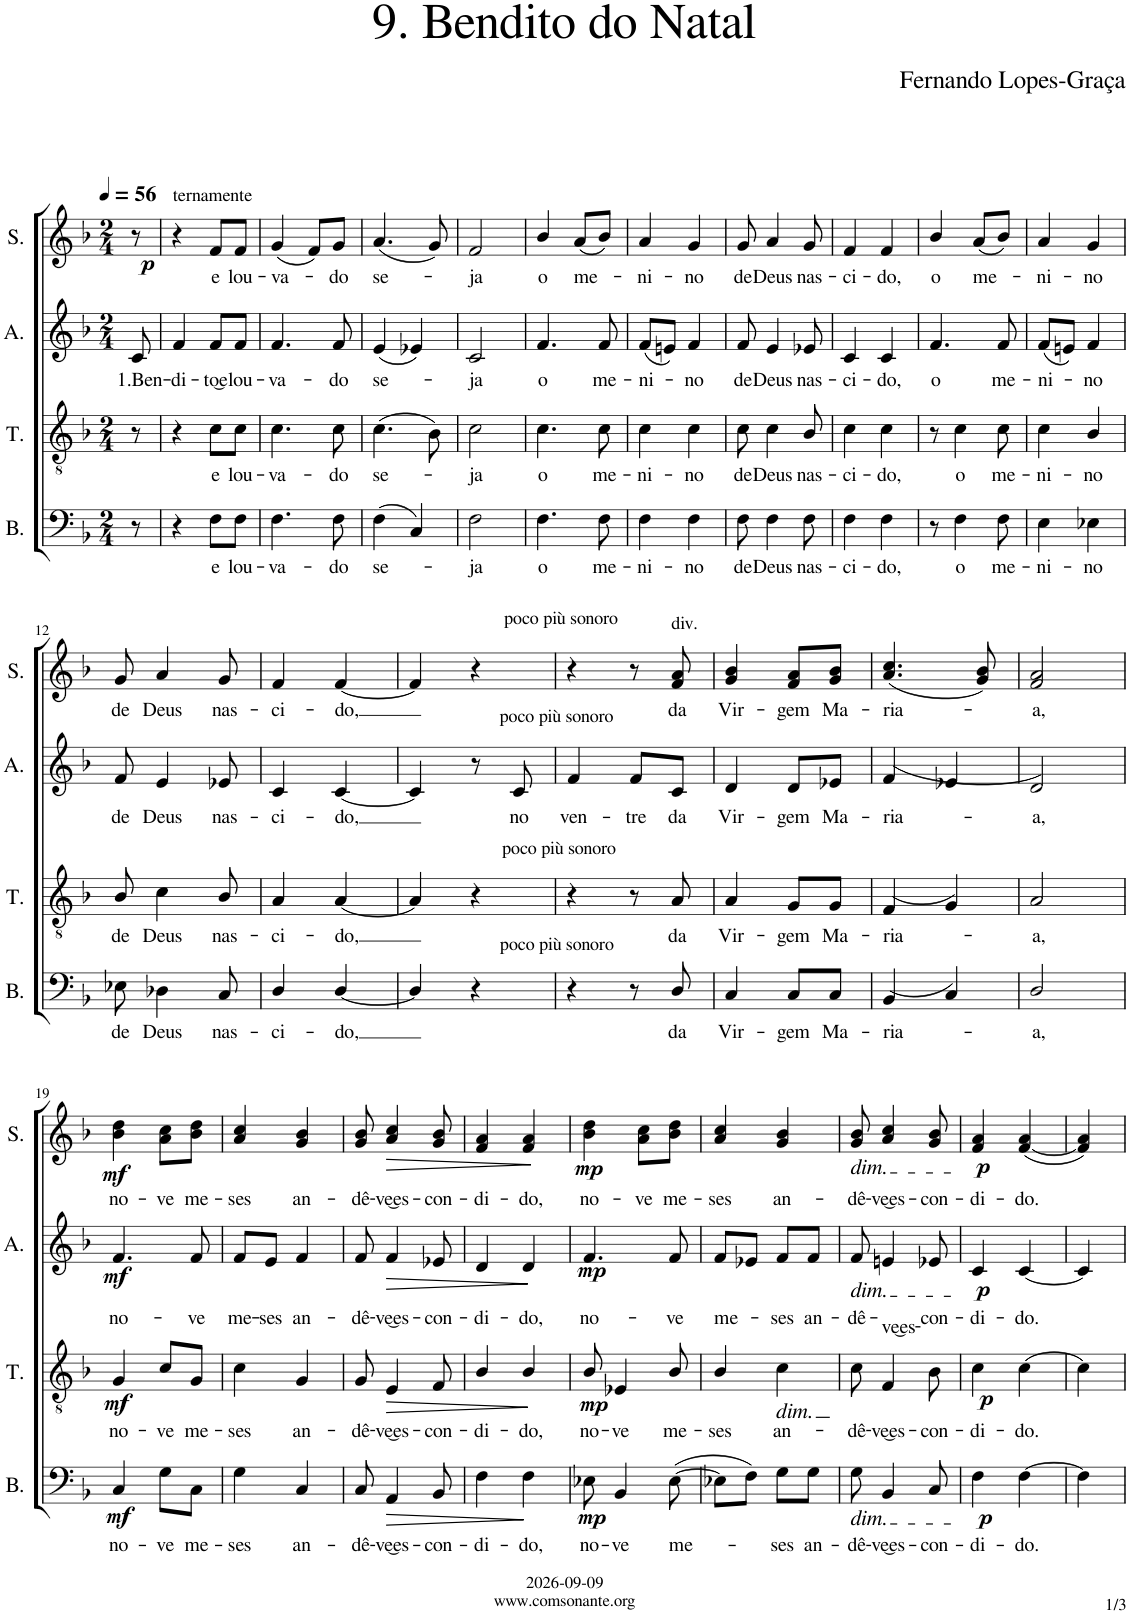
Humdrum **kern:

**kern	**text	**dynam	**kern	**text	**dynam	**kern	**text	**dynam	**kern	**text	**dynam
*part4	*part4	*part4	*part3	*part3	*part3	*part2	*part2	*part2	*part1	*part1	*part1
*staff4	*staff4	*staff4	*staff3	*staff3	*staff3	*staff2	*staff2	*staff2	*staff1	*staff1	*staff1
*I"B.	*	*	*I"T.	*	*	*I"A.	*	*	*I"S.	*	*
*I'B.	*	*	*I'T.	*	*	*I'A.	*	*	*I'S.	*	*
*clefF4	*	*	*clefGv2	*	*	*clefG2	*	*	*clefG2	*	*
*k[b-]	*	*	*k[b-]	*	*	*k[b-]	*	*	*k[b-]	*	*
*M2/4	*	*	*M2/4	*	*	*M2/4	*	*	*M2/4	*	*
*MM56	*	*	*MM56	*	*	*MM56	*	*	*MM56	*	*
=1	=1	=1	=1	=1	=1	=1	=1	=1	=1	=1	=1
!	!	!	!	!	!	!	!LO:LY:b	!	!	!	!LO:DY:b
8r	.	.	8r	.	.	8c/	1.Ben-	.	8r	.	p
=2	=2	=2	=2	=2	=2	=2	=2	=2	=2	=2	=2
!	!	!	!	!	!	!	!	!	!LO:TX:a:t=ternamente	!	!
!	!	!	!	!	!	!	!LO:LY:b	!	!	!	!
4r	.	.	4r	.	.	4f/	-di-	.	4r	.	.
!	!LO:LY:b	!	!	!LO:LY:b	!	!	!LO:LY:b	!	!	!LO:LY:b	!
8F\L	e	.	8c\L	e	.	8f/L	-to͜e	.	8f/L	e	.
!	!LO:LY:b	!	!	!LO:LY:b	!	!	!LO:LY:b	!	!	!LO:LY:b	!
8F\J	lou-	.	8c\J	lou-	.	8f/J	lou-	.	8f/J	lou-	.
=3	=3	=3	=3	=3	=3	=3	=3	=3	=3	=3	=3
!	!LO:LY:b	!	!	!LO:LY:b	!	!	!LO:LY:b	!	!	!LO:LY:b	!
4.F\	-va-	.	4.c\	-va-	.	4.f/	-va-	.	(4g/	-va-	.
.	.	.	.	.	.	.	.	.	8f/L)	.	.
!	!LO:LY:b	!	!	!LO:LY:b	!	!	!LO:LY:b	!	!	!LO:LY:b	!
8F\	-do	.	8c\	-do	.	8f/	-do	.	8g/J	-do	.
=4	=4	=4	=4	=4	=4	=4	=4	=4	=4	=4	=4
!	!LO:LY:b	!	!	!LO:LY:b	!	!	!LO:LY:b	!	!	!LO:LY:b	!
(4F\	se-	.	(4.c\	se-	.	(4e/	se-	.	(4.a/	se-	.
4C/)	.	.	.	.	.	4e-X/)	.	.	.	.	.
.	.	.	8B-\)	.	.	.	.	.	8g/)	.	.
=5	=5	=5	=5	=5	=5	=5	=5	=5	=5	=5	=5
!	!LO:LY:b	!	!	!LO:LY:b	!	!	!LO:LY:b	!	!	!LO:LY:b	!
2F\	-ja	.	2c\	-ja	.	2c/	-ja	.	2f/	-ja	.
=6	=6	=6	=6	=6	=6	=6	=6	=6	=6	=6	=6
!	!LO:LY:b	!	!	!LO:LY:b	!	!	!LO:LY:b	!	!	!LO:LY:b	!
4.F\	o	.	4.c\	o	.	4.f/	o	.	4b-/	o	.
!	!	!	!	!	!	!	!	!	!	!LO:LY:b	!
.	.	.	.	.	.	.	.	.	(8a/L	me-	.
!	!LO:LY:b	!	!	!LO:LY:b	!	!	!LO:LY:b	!	!	!	!
8F\	me-	.	8c\	me-	.	8f/	me-	.	8b-/J)	.	.
=7	=7	=7	=7	=7	=7	=7	=7	=7	=7	=7	=7
!	!LO:LY:b	!	!	!LO:LY:b	!	!	!LO:LY:b	!	!	!LO:LY:b	!
4F\	-ni-	.	4c\	-ni-	.	(8f/L	-ni-	.	4a/	-ni-	.
.	.	.	.	.	.	8en/J)	.	.	.	.	.
!	!LO:LY:b	!	!	!LO:LY:b	!	!	!LO:LY:b	!	!	!LO:LY:b	!
4F\	-no	.	4c\	-no	.	4f/	-no	.	4g/	-no	.
=8	=8	=8	=8	=8	=8	=8	=8	=8	=8	=8	=8
!	!LO:LY:b	!	!	!LO:LY:b	!	!	!LO:LY:b	!	!	!LO:LY:b	!
8F\	de	.	8c\	de	.	8f/	de	.	8g/	de	.
!	!LO:LY:b	!	!	!LO:LY:b	!	!	!LO:LY:b	!	!	!LO:LY:b	!
4F\	Deus	.	4c\	Deus	.	4e/	Deus	.	4a/	Deus	.
!	!LO:LY:b	!	!	!LO:LY:b	!	!	!LO:LY:b	!	!	!LO:LY:b	!
8F\	nas-	.	8B-/	nas-	.	8e-X/	nas-	.	8g/	nas-	.
=9	=9	=9	=9	=9	=9	=9	=9	=9	=9	=9	=9
!	!LO:LY:b	!	!	!LO:LY:b	!	!	!LO:LY:b	!	!	!LO:LY:b	!
4F\	-ci-	.	4c\	-ci-	.	4c/	-ci-	.	4f/	-ci-	.
!	!LO:LY:b	!	!	!LO:LY:b	!	!	!LO:LY:b	!	!	!LO:LY:b	!
4F\	-do,	.	4c\	-do,	.	4c/	-do,	.	4f/	-do,	.
=10	=10	=10	=10	=10	=10	=10	=10	=10	=10	=10	=10
!	!	!	!	!	!	!	!LO:LY:b	!	!	!LO:LY:b	!
8r	.	.	8r	.	.	4.f/	o	.	4b-/	o	.
!	!LO:LY:b	!	!	!LO:LY:b	!	!	!	!	!	!	!
4F\	o	.	4c\	o	.	.	.	.	.	.	.
!	!	!	!	!	!	!	!	!	!	!LO:LY:b	!
.	.	.	.	.	.	.	.	.	(8a/L	me-	.
!	!LO:LY:b	!	!	!LO:LY:b	!	!	!LO:LY:b	!	!	!	!
8F\	me-	.	8c\	me-	.	8f/	me-	.	8b-/J)	.	.
=11	=11	=11	=11	=11	=11	=11	=11	=11	=11	=11	=11
!	!LO:LY:b	!	!	!LO:LY:b	!	!	!LO:LY:b	!	!	!LO:LY:b	!
4E\	-ni-	.	4c\	-ni-	.	(8f/L	-ni-	.	4a/	-ni-	.
.	.	.	.	.	.	8en/J)	.	.	.	.	.
!	!LO:LY:b	!	!	!LO:LY:b	!	!	!LO:LY:b	!	!	!LO:LY:b	!
4E-X\	-no	.	4B-/	-no	.	4f/	-no	.	4g/	-no	.
!!LO:LB:g=z
=12	=12	=12	=12	=12	=12	=12	=12	=12	=12	=12	=12
!	!LO:LY:b	!	!	!LO:LY:b	!	!	!LO:LY:b	!	!	!LO:LY:b	!
8E-X\	de	.	8B-/	de	.	8f/	de	.	8g/	de	.
!	!LO:LY:b	!	!	!LO:LY:b	!	!	!LO:LY:b	!	!	!LO:LY:b	!
4D-X\	Deus	.	4c\	Deus	.	4e/	Deus	.	4a/	Deus	.
!	!LO:LY:b	!	!	!LO:LY:b	!	!	!LO:LY:b	!	!	!LO:LY:b	!
8C/	nas-	.	8B-/	nas-	.	8e-X/	nas-	.	8g/	nas-	.
=13	=13	=13	=13	=13	=13	=13	=13	=13	=13	=13	=13
!	!LO:LY:b	!	!	!LO:LY:b	!	!	!LO:LY:b	!	!	!LO:LY:b	!
4D/	-ci-	.	4A/	-ci-	.	4c/	-ci-	.	4f/	-ci-	.
!	!LO:LY:b	!	!	!LO:LY:b	!	!	!LO:LY:b	!	!	!LO:LY:b	!
[4D/	-do,	.	[4A/	-do,	.	[4c/	-do,	.	[4f/	-do,	.
=14	=14	=14	=14	=14	=14	=14	=14	=14	=14	=14	=14
4D/]	.	.	4A/]	.	.	4c/]	.	.	4f/]	.	.
4r	.	.	4r	.	.	8r	.	.	4r	.	.
!	!	!	!	!	!	!LO:TX:a:t=poco più sonoro	!	!	!	!	!
!	!	!	!	!	!	!	!LO:LY:b	!	!	!	!
.	.	.	.	.	.	8c/	no	.	.	.	.
=15	=15	=15	=15	=15	=15	=15	=15	=15	=15	=15	=15
!	!	!	!	!	!	!	!	!	!LO:TX:a:t=poco più sonoro	!	!
!	!	!	!LO:TX:a:t=poco più sonoro	!	!	!	!	!	!	!	!
!LO:TX:a:t=poco più sonoro	!	!	!	!	!	!	!	!	!	!	!
!	!	!	!	!	!	!	!LO:LY:b	!	!	!	!
4r	.	.	4r	.	.	4f/	ven-	.	4r	.	.
!	!	!	!	!	!	!	!LO:LY:b	!	!	!	!
8r	.	.	8r	.	.	8f/L	-tre	.	8r	.	.
!	!	!	!	!	!	!	!	!	!LO:TX:a:t=div.	!	!
!	!LO:LY:b	!	!	!LO:LY:b	!	!	!LO:LY:b	!	!	!LO:LY:b	!
8D/	da	.	8A/	da	.	8c/J	da	.	8f/ 8a/	da	.
=16	=16	=16	=16	=16	=16	=16	=16	=16	=16	=16	=16
!	!LO:LY:b	!	!	!LO:LY:b	!	!	!LO:LY:b	!	!	!LO:LY:b	!
4C/	Vir-	.	4A/	Vir-	.	4d/	Vir-	.	4g/ 4b-/	Vir-	.
!	!LO:LY:b	!	!	!LO:LY:b	!	!	!LO:LY:b	!	!	!LO:LY:b	!
8C/L	-gem	.	8G/L	-gem	.	8d/L	-gem	.	8f/ 8a/L	-gem	.
!	!LO:LY:b	!	!	!LO:LY:b	!	!	!LO:LY:b	!	!	!LO:LY:b	!
8C/J	Ma-	.	8G/J	Ma-	.	8e-X/J	Ma-	.	8g/ 8b-/J	Ma-	.
=17	=17	=17	=17	=17	=17	=17	=17	=17	=17	=17	=17
!	!LO:LY:b	!	!	!LO:LY:b	!	!	!LO:LY:b	!	!	!LO:LY:b	!
(4BB-/	-ria-	.	(4F/	-ria-	.	(4f/	-ria-	.	(4.a/ 4.cc/	-ria-	.
4C/)	.	.	4G/)	.	.	4e-X/	.	.	.	.	.
.	.	.	.	.	.	.	.	.	8g/ 8b-/)	.	.
=18	=18	=18	=18	=18	=18	=18	=18	=18	=18	=18	=18
!	!LO:LY:b	!	!	!LO:LY:b	!	!	!LO:LY:b	!	!	!LO:LY:b	!
2D/	-a,	.	2A/	-a,	.	2d/)	-a,	.	2f/ 2a/	-a,	.
!!LO:LB:g=z
=19	=19	=19	=19	=19	=19	=19	=19	=19	=19	=19	=19
!	!LO:LY:b	!LO:DY:b	!	!LO:LY:b	!LO:DY:b	!	!LO:LY:b	!LO:DY:b	!	!LO:LY:b	!LO:DY:b
4C/	no-	mf	4G/	no-	mf	4.f/	no-	mf	4b-\ 4dd\	no-	mf
!	!LO:LY:b	!	!	!LO:LY:b	!	!	!	!	!	!LO:LY:b	!
8G\L	-ve	.	8c/L	-ve	.	.	.	.	8a\ 8cc\L	-ve	.
!	!LO:LY:b	!	!	!LO:LY:b	!	!	!LO:LY:b	!	!	!LO:LY:b	!
8C\J	me-	.	8G/J	me-	.	8f/	ve	.	8b-\ 8dd\J	me-	.
=20	=20	=20	=20	=20	=20	=20	=20	=20	=20	=20	=20
!	!LO:LY:b	!	!	!LO:LY:b	!	!	!LO:LY:b	!	!	!LO:LY:b	!
4G\	-ses	.	4c\	-ses	.	8f/L	me-	.	4a/ 4cc/	-ses	.
!	!	!	!	!	!	!	!LO:LY:b	!	!	!	!
.	.	.	.	.	.	8e/J	-ses	.	.	.	.
!	!LO:LY:b	!	!	!LO:LY:b	!	!	!LO:LY:b	!	!	!LO:LY:b	!
4C/	an-	.	4G/	an-	.	4f/	an-	.	4g/ 4b-/	an-	.
=21	=21	=21	=21	=21	=21	=21	=21	=21	=21	=21	=21
!	!LO:LY:b	!	!	!LO:LY:b	!	!	!LO:LY:b	!	!	!LO:LY:b	!
8C/	-dê-	.	8G/	-dê-	.	8f/	-dê-	.	8g/ 8b-/	-dê-	.
!	!LO:LY:b	!LO:HP:b	!	!LO:LY:b	!LO:HP:b	!	!LO:LY:b	!LO:HP:b	!	!LO:LY:b	!LO:HP:b
4AA/	-ve͜es-	>	4E/	-ve͜es-	>	4f/	-ve͜es-	>	4a/ 4cc/	-ve͜es-	>
!	!LO:LY:b	!	!	!LO:LY:b	!	!	!LO:LY:b	!	!	!LO:LY:b	!
8BB-/	-con-	.	8F/	-con-	.	8e-X/	-con-	.	8g/ 8b-/	-con-	.
.	.	]	.	.	]	.	.	]	.	.	]
=22	=22	=22	=22	=22	=22	=22	=22	=22	=22	=22	=22
!	!LO:LY:b	!	!	!LO:LY:b	!	!	!LO:LY:b	!	!	!LO:LY:b	!
4F\	-di-	.	4B-/	-di-	.	4d/	-di-	.	4f/ 4a/	-di-	.
!	!LO:LY:b	!	!	!LO:LY:b	!	!	!LO:LY:b	!	!	!LO:LY:b	!
4F\	-do,	.	4B-/	-do,	.	4d/	-do,	.	4f/ 4a/	-do,	.
=23	=23	=23	=23	=23	=23	=23	=23	=23	=23	=23	=23
!	!LO:LY:b	!LO:DY:b	!	!LO:LY:b	!LO:DY:b	!	!LO:LY:b	!LO:DY:b	!	!LO:LY:b	!LO:DY:b
8E-X\	no-	mp	8B-/	no-	mp	4.f/	no-	mp	4b-\ 4dd\	no-	mp
!	!LO:LY:b	!	!	!LO:LY:b	!	!	!	!	!	!	!
4BB-/	-ve	.	4E-X/	-ve	.	.	.	.	.	.	.
!	!	!	!	!	!	!	!	!	!	!LO:LY:b	!
.	.	.	.	.	.	.	.	.	8a\ 8cc\L	-ve	.
!	!LO:LY:b	!	!	!LO:LY:b	!	!	!LO:LY:b	!	!	!LO:LY:b	!
([8E-\	me-	.	8B-/	me-	.	8f/	ve	.	8b-\ 8dd\J	me-	.
=24	=24	=24	=24	=24	=24	=24	=24	=24	=24	=24	=24
!	!	!	!	!LO:LY:b	!	!	!LO:LY:b	!	!	!LO:LY:b	!
8E-X\L]	.	.	4B-/	-ses	.	8f/L	me-	.	4a/ 4cc/	-ses	.
8F\J)	.	.	.	.	.	8e-X/J	.	.	.	.	.
!	!	!	!LO:TX:b:i:t=dim.	!	!	!	!	!	!	!	!
!	!LO:LY:b	!	!	!LO:LY:b	!	!	!LO:LY:b	!	!	!LO:LY:b	!
8G\L	-ses	.	4c\	an-	.	8f/L	-ses	.	4g/ 4b-/	an-	.
!	!LO:LY:b	!	!	!	!	!	!LO:LY:b	!	!	!	!
8G\J	an-	.	.	.	.	8f/J	an-	.	.	.	.
=25	=25	=25	=25	=25	=25	=25	=25	=25	=25	=25	=25
!	!	!	!	!	!	!	!	!	!LO:TX:b:i:t=dim.	!	!
!	!	!	!	!	!	!LO:TX:b:i:t=dim.	!	!	!	!	!
!LO:TX:b:i:t=dim.	!	!	!	!	!	!	!	!	!	!	!
!	!LO:LY:b	!	!	!LO:LY:b	!	!	!LO:LY:b	!	!	!LO:LY:b	!
8G\	-dê-	.	8c\	-dê-	.	8f/	-dê-	.	8g/ 8b-/	-dê-	.
!	!LO:LY:b	!	!	!LO:LY:b	!	!	!LO:LY:b	!	!	!LO:LY:b	!
4BB-/	-ve͜es-	.	4F/	-ve͜es-	.	4en/	-ve͜es-	.	4a/ 4cc/	-ve͜es-	.
!	!LO:LY:b	!	!	!LO:LY:b	!	!	!LO:LY:b	!	!	!LO:LY:b	!
8C/	-con-	.	8B-\	-con-	.	8e-X/	-con-	.	8g/ 8b-/	-con-	.
=26	=26	=26	=26	=26	=26	=26	=26	=26	=26	=26	=26
!	!LO:LY:b	!LO:DY:b	!	!LO:LY:b	!LO:DY:b	!	!LO:LY:b	!LO:DY:b	!	!LO:LY:b	!LO:DY:b
4F\	-di-	p	4c\	-di-	p	4c/	-di-	p	4f/ 4a/	-di-	p
!	!LO:LY:b	!	!	!LO:LY:b	!	!	!LO:LY:b	!	!	!LO:LY:b	!
[4F\	-do.	.	[4c\	-do.	.	[4c/	-do.	.	([4f/ 4a/	-do.	.
=27	=27	=27	=27	=27	=27	=27	=27	=27	=27	=27	=27
4F\]	.	.	4c\]	.	.	4c/]	.	.	4f/] 4a/)	.	.
=	=	=	=	=	=	=	=	=	=	=	=
*-	*-	*-	*-	*-	*-	*-	*-	*-	*-	*-	*-
